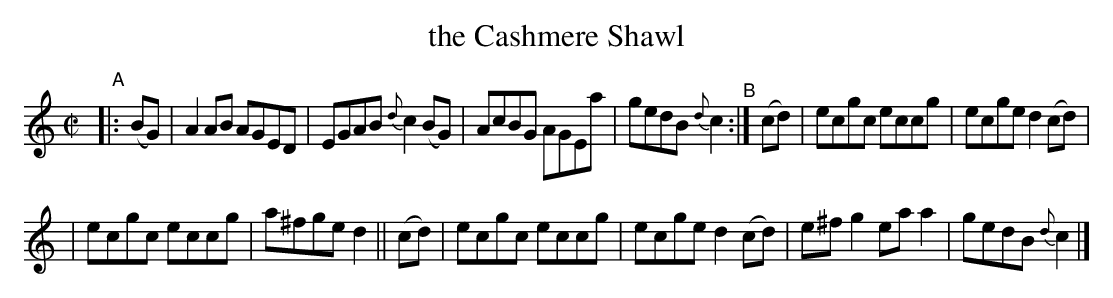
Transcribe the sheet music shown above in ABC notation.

X:1
T: the Cashmere Shawl
M: C|
L: 1/8
K: C
"^A"\
|: (BG) | A2AB AGED | EGAB {d}c2(BG) | AcBG AGEa | gedB {d}c2 "^B":| (cd) | ecgc eccg | ecge d2(cd) |
| ecgc eccg | a^fge d2 || (cd) | ecgc eccg | ecge d2(cd) | e^fg2 eaa2 | gedB {d}c2 |]
